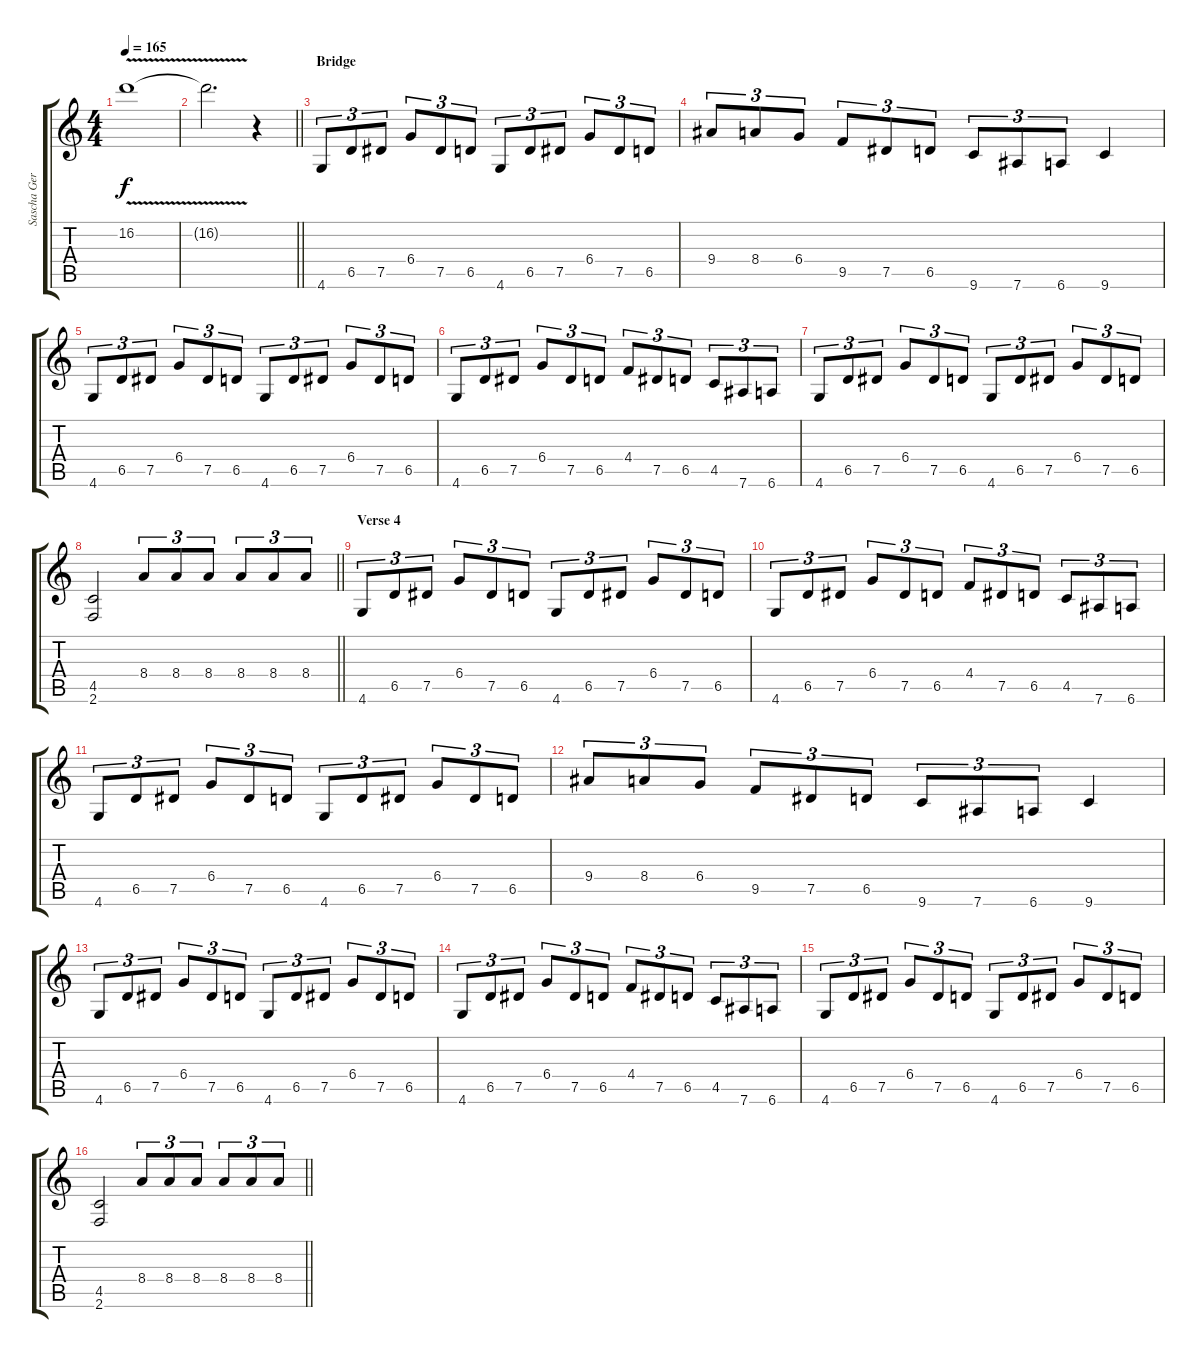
\track ("Sascha Gerstner" "Sascha Ger") {instrument distortionguitar}
\staff {score tabs}
\tuning (Eb4 Bb3 Gb3 Db3 Ab2 Eb2) {hide}
\ts (4 4)
\tempo 165
\clef g2
\ks c
16.2{v}.1{dy f} |
\barLineRight lightlight
16.2{t}.2{d} r.4 |
\section ("" "Bridge")
4.6.8{tu (3 2)} 6.5.8{tu (3 2)} 7.5.8{tu (3 2)} 6.4.8{tu (3 2)} 7.5.8{tu (3 2)} 6.5.8{tu (3 2)} 4.6.8{tu (3 2)} 6.5.8{tu (3 2)} 7.5.8{tu (3 2)} 6.4.8{tu (3 2)} 7.5.8{tu (3 2)} 6.5.8{tu (3 2)} |
9.4.8{tu (3 2)} 8.4.8{tu (3 2)} 6.4.8{tu (3 2)} 9.5.8{tu (3 2)} 7.5.8{tu (3 2)} 6.5.8{tu (3 2)} 9.6.8{tu (3 2)} 7.6.8{tu (3 2)} 6.6.8{tu (3 2)} 9.6.4 |
4.6.8{tu (3 2)} 6.5.8{tu (3 2)} 7.5.8{tu (3 2)} 6.4.8{tu (3 2)} 7.5.8{tu (3 2)} 6.5.8{tu (3 2)} 4.6.8{tu (3 2)} 6.5.8{tu (3 2)} 7.5.8{tu (3 2)} 6.4.8{tu (3 2)} 7.5.8{tu (3 2)} 6.5.8{tu (3 2)} |
4.6.8{tu (3 2)} 6.5.8{tu (3 2)} 7.5.8{tu (3 2)} 6.4.8{tu (3 2)} 7.5.8{tu (3 2)} 6.5.8{tu (3 2)} 4.4.8{tu (3 2)} 7.5.8{tu (3 2)} 6.5.8{tu (3 2)} 4.5.8{tu (3 2)} 7.6.8{tu (3 2)} 6.6.8{tu (3 2)} |
4.6.8{tu (3 2)} 6.5.8{tu (3 2)} 7.5.8{tu (3 2)} 6.4.8{tu (3 2)} 7.5.8{tu (3 2)} 6.5.8{tu (3 2)} 4.6.8{tu (3 2)} 6.5.8{tu (3 2)} 7.5.8{tu (3 2)} 6.4.8{tu (3 2)} 7.5.8{tu (3 2)} 6.5.8{tu (3 2)} |
\barLineRight lightlight
(4.5 2.6).2 8.4.8{tu (3 2)} 8.4.8{tu (3 2)} 8.4.8{tu (3 2)} 8.4.8{tu (3 2)} 8.4.8{tu (3 2)} 8.4.8{tu (3 2)} |
\section ("" "Verse 4")
4.6.8{tu (3 2)} 6.5.8{tu (3 2)} 7.5.8{tu (3 2)} 6.4.8{tu (3 2)} 7.5.8{tu (3 2)} 6.5.8{tu (3 2)} 4.6.8{tu (3 2)} 6.5.8{tu (3 2)} 7.5.8{tu (3 2)} 6.4.8{tu (3 2)} 7.5.8{tu (3 2)} 6.5.8{tu (3 2)} |
4.6.8{tu (3 2)} 6.5.8{tu (3 2)} 7.5.8{tu (3 2)} 6.4.8{tu (3 2)} 7.5.8{tu (3 2)} 6.5.8{tu (3 2)} 4.4.8{tu (3 2)} 7.5.8{tu (3 2)} 6.5.8{tu (3 2)} 4.5.8{tu (3 2)} 7.6.8{tu (3 2)} 6.6.8{tu (3 2)} |
4.6.8{tu (3 2)} 6.5.8{tu (3 2)} 7.5.8{tu (3 2)} 6.4.8{tu (3 2)} 7.5.8{tu (3 2)} 6.5.8{tu (3 2)} 4.6.8{tu (3 2)} 6.5.8{tu (3 2)} 7.5.8{tu (3 2)} 6.4.8{tu (3 2)} 7.5.8{tu (3 2)} 6.5.8{tu (3 2)} |
9.4.8{tu (3 2)} 8.4.8{tu (3 2)} 6.4.8{tu (3 2)} 9.5.8{tu (3 2)} 7.5.8{tu (3 2)} 6.5.8{tu (3 2)} 9.6.8{tu (3 2)} 7.6.8{tu (3 2)} 6.6.8{tu (3 2)} 9.6.4 |
4.6.8{tu (3 2)} 6.5.8{tu (3 2)} 7.5.8{tu (3 2)} 6.4.8{tu (3 2)} 7.5.8{tu (3 2)} 6.5.8{tu (3 2)} 4.6.8{tu (3 2)} 6.5.8{tu (3 2)} 7.5.8{tu (3 2)} 6.4.8{tu (3 2)} 7.5.8{tu (3 2)} 6.5.8{tu (3 2)} |
4.6.8{tu (3 2)} 6.5.8{tu (3 2)} 7.5.8{tu (3 2)} 6.4.8{tu (3 2)} 7.5.8{tu (3 2)} 6.5.8{tu (3 2)} 4.4.8{tu (3 2)} 7.5.8{tu (3 2)} 6.5.8{tu (3 2)} 4.5.8{tu (3 2)} 7.6.8{tu (3 2)} 6.6.8{tu (3 2)} |
4.6.8{tu (3 2)} 6.5.8{tu (3 2)} 7.5.8{tu (3 2)} 6.4.8{tu (3 2)} 7.5.8{tu (3 2)} 6.5.8{tu (3 2)} 4.6.8{tu (3 2)} 6.5.8{tu (3 2)} 7.5.8{tu (3 2)} 6.4.8{tu (3 2)} 7.5.8{tu (3 2)} 6.5.8{tu (3 2)} |
\barLineRight lightlight
(4.5 2.6).2 8.4.8{tu (3 2)} 8.4.8{tu (3 2)} 8.4.8{tu (3 2)} 8.4.8{tu (3 2)} 8.4.8{tu (3 2)} 8.4.8{tu (3 2)}
